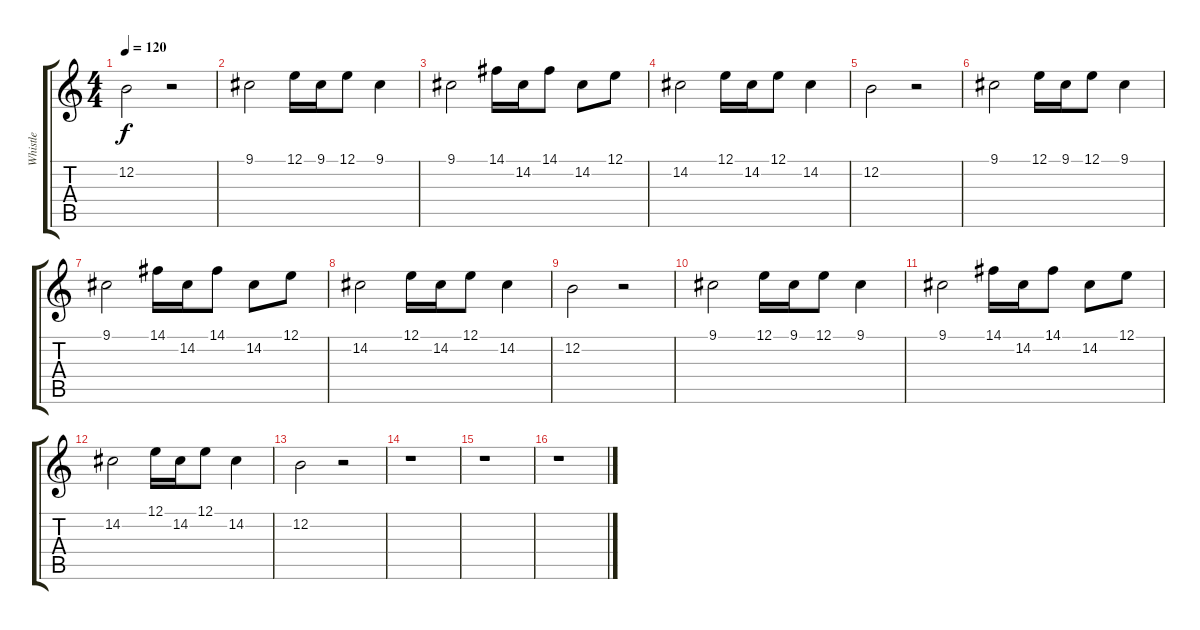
\track ("Whistle" "Whistle") {instrument whistle}
\staff {score tabs}
\tuning (E4 B3 G3 D3 A2 E2) {hide}
\ts (4 4)
\tempo 120
\clef g2
\ks c
12.2.2{dy f} r.2 |
9.1.2 12.1.16 9.1.16 12.1.8 9.1.4 |
9.1.2 14.1.16 14.2.16 14.1.8 14.2.8 12.1.8 |
14.2.2 12.1.16 14.2.16 12.1.8 14.2.4 |
12.2.2 r.2 |
9.1.2 12.1.16 9.1.16 12.1.8 9.1.4 |
9.1.2 14.1.16 14.2.16 14.1.8 14.2.8 12.1.8 |
14.2.2 12.1.16 14.2.16 12.1.8 14.2.4 |
12.2.2 r.2 |
9.1.2 12.1.16 9.1.16 12.1.8 9.1.4 |
9.1.2 14.1.16 14.2.16 14.1.8 14.2.8 12.1.8 |
14.2.2 12.1.16 14.2.16 12.1.8 14.2.4 |
12.2.2 r.2 |
r.1 |
r.1 |
r.1
